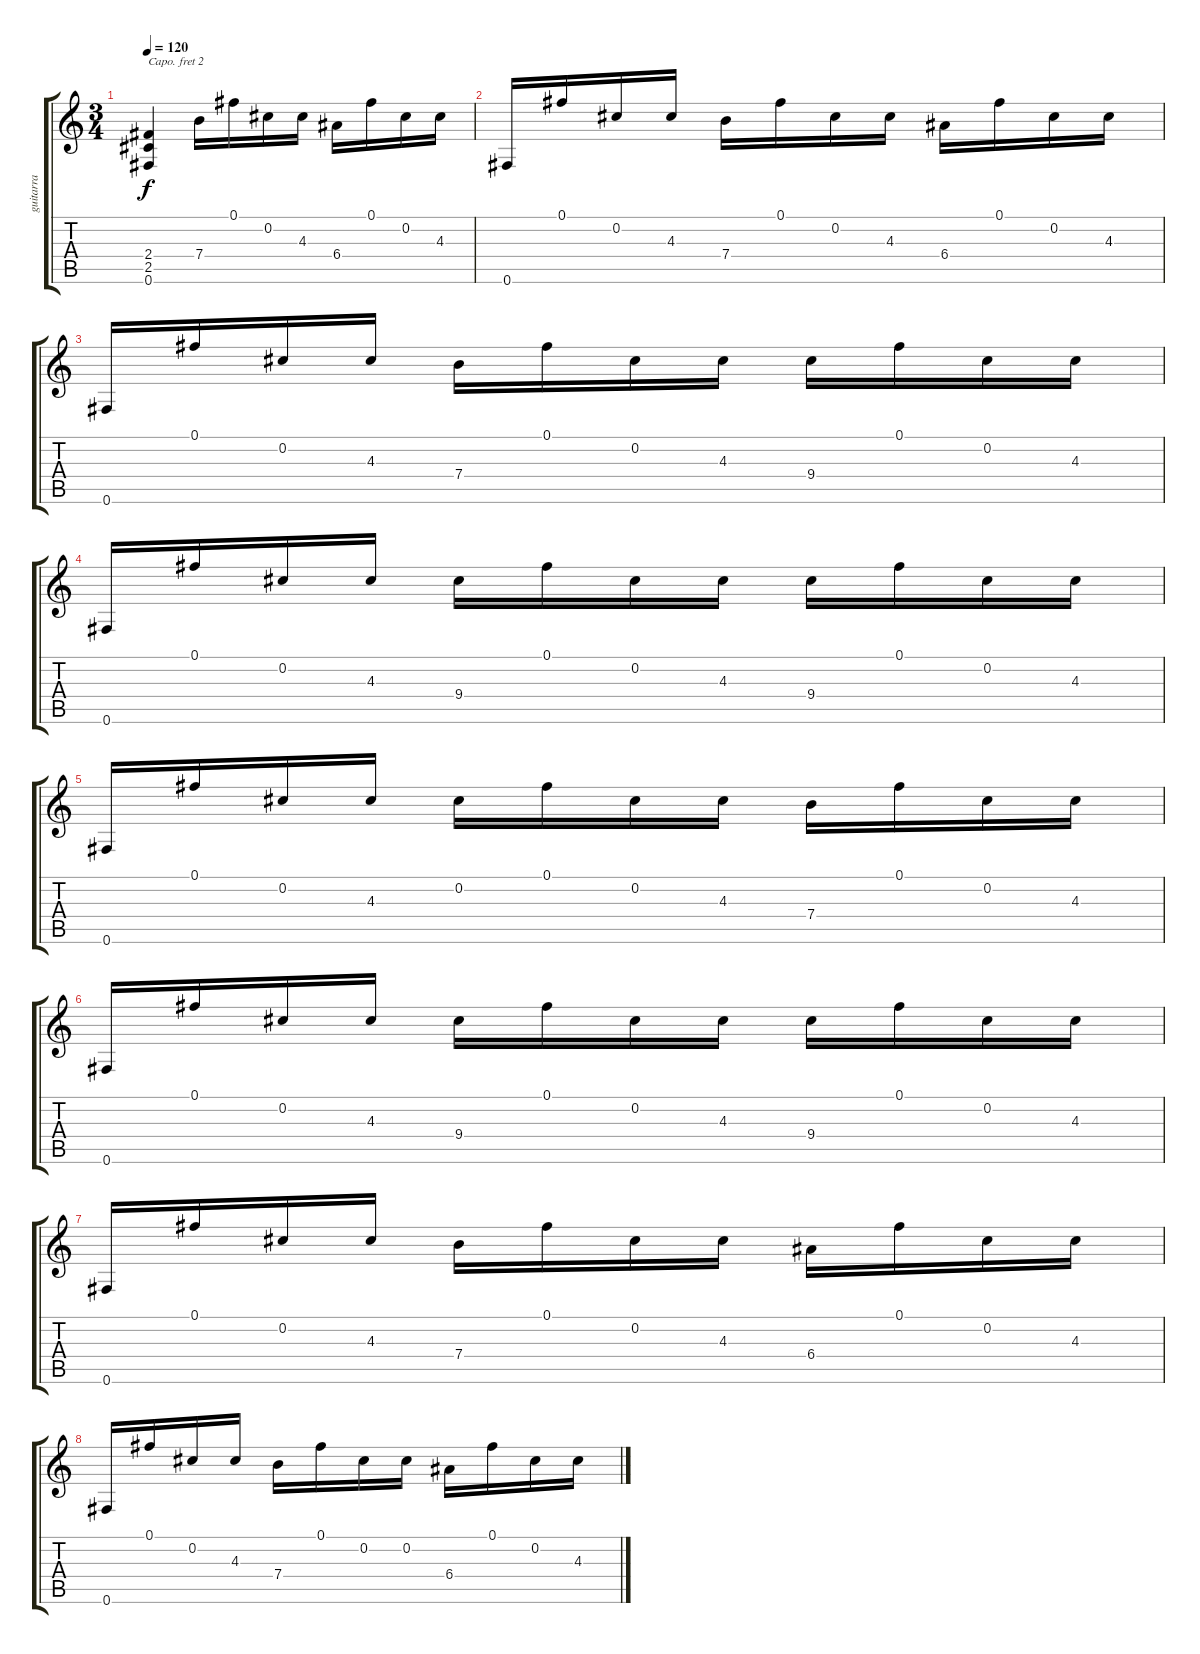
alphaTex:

\track ("guitarra" "guitarra") {instrument acousticguitarnylon}
\staff {score tabs}
\capo 2
\tuning (E4 B3 G3 D3 A2 E2) {hide}
\ts (3 4)
\tempo 120
\clef g2
\ks c
(2.4{t} 2.5{t} 0.6{t}).4{dy f} 7.4.16 0.1.16 0.2.16 4.3.16 6.4.16 0.1.16 0.2.16 4.3.16 |
0.6.16 0.1.16 0.2.16 4.3.16 7.4.16 0.1.16 0.2.16 4.3.16 6.4.16 0.1.16 0.2.16 4.3.16 |
0.6.16 0.1.16 0.2.16 4.3.16 7.4.16 0.1.16 0.2.16 4.3.16 9.4.16 0.1.16 0.2.16 4.3.16 |
0.6.16 0.1.16 0.2.16 4.3.16 9.4.16 0.1.16 0.2.16 4.3.16 9.4.16 0.1.16 0.2.16 4.3.16 |
0.6.16 0.1.16 0.2.16 4.3.16 0.2.16 0.1.16 0.2.16 4.3.16 7.4.16 0.1.16 0.2.16 4.3.16 |
0.6.16 0.1.16 0.2.16 4.3.16 9.4.16 0.1.16 0.2.16 4.3.16 9.4.16 0.1.16 0.2.16 4.3.16 |
0.6.16 0.1.16 0.2.16 4.3.16 7.4.16 0.1.16 0.2.16 4.3.16 6.4.16 0.1.16 0.2.16 4.3.16 |
0.6.16 0.1.16 0.2.16 4.3.16 7.4.16 0.1.16 0.2.16 0.2.16 6.4.16 0.1.16 0.2.16 4.3.16
